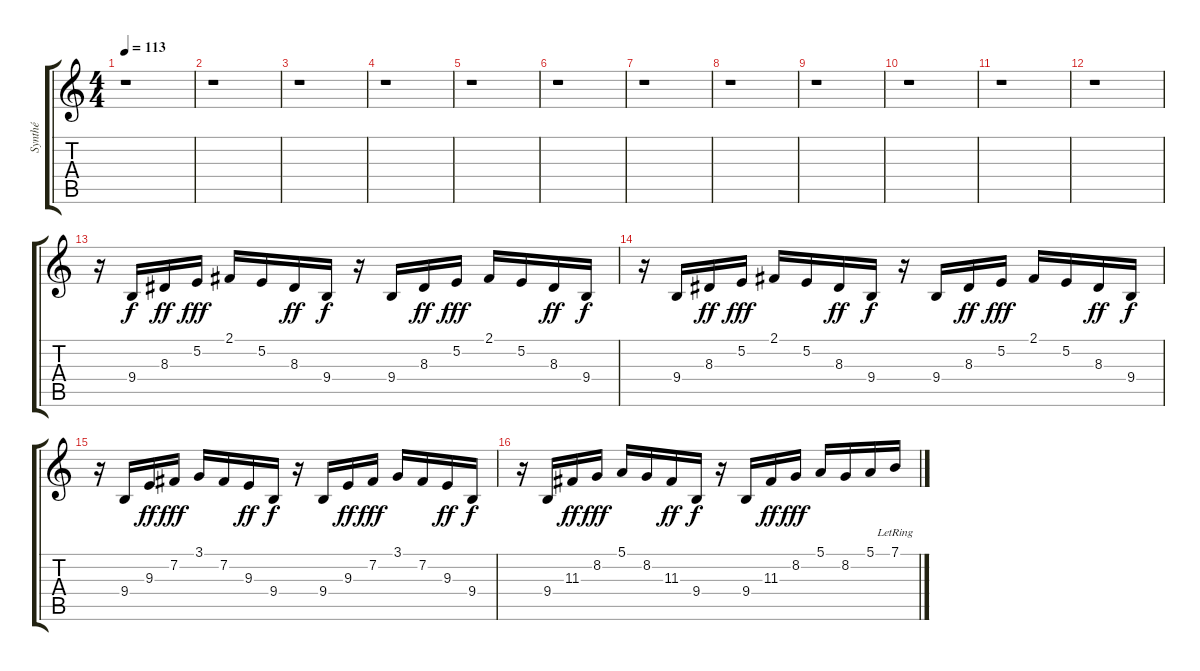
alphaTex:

\track ("Synthé" "Synthé") {instrument tremolostrings}
\staff {score tabs}
\tuning (E4 B3 G3 D3 A2 E2) {hide}
\ts (4 4)
\tempo 113
\clef g2
\ks c
r.1{dy f instrument tremolostrings} |
r.1 |
r.1 |
r.1 |
r.1 |
r.1 |
r.1 |
r.1 |
r.1 |
r.1 |
r.1 |
r.1 |
r.16 9.4.16 8.3.16{dy ff} 5.2.16{dy fff} 2.1.16 5.2.16 8.3.16{dy ff} 9.4.16{dy f} r.16 9.4.16 8.3.16{dy ff} 5.2.16{dy fff} 2.1.16 5.2.16 8.3.16{dy ff} 9.4.16{dy f} |
r.16 9.4.16 8.3.16{dy ff} 5.2.16{dy fff} 2.1.16 5.2.16 8.3.16{dy ff} 9.4.16{dy f} r.16 9.4.16 8.3.16{dy ff} 5.2.16{dy fff} 2.1.16 5.2.16 8.3.16{dy ff} 9.4.16{dy f} |
r.16 9.4.16 9.3.16{dy ff} 7.2.16{dy fff} 3.1.16 7.2.16 9.3.16{dy ff} 9.4.16{dy f} r.16 9.4.16 9.3.16{dy ff} 7.2.16{dy fff} 3.1.16 7.2.16 9.3.16{dy ff} 9.4.16{dy f} |
r.16 9.4.16 11.3.16{dy ff} 8.2.16{dy fff} 5.1.16 8.2.16 11.3.16{dy ff} 9.4.16{dy f} r.16 9.4.16 11.3.16{dy ff} 8.2.16{dy fff} 5.1.16 8.2.16 5.1.16 7.1{lr}.16
